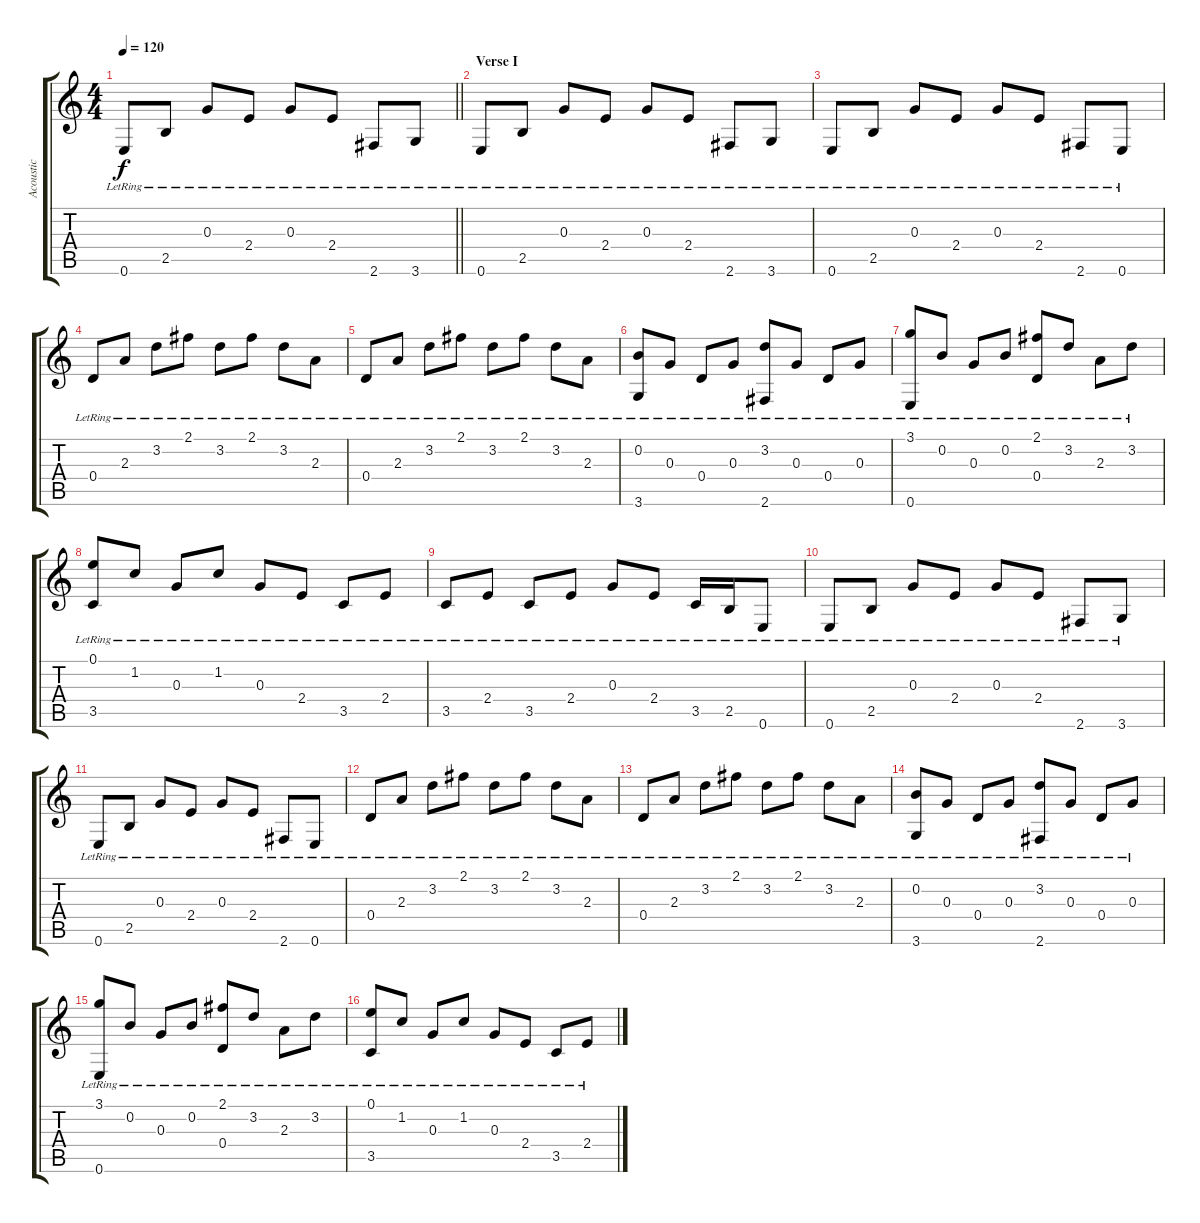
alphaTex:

\track ("Acoustic" "Acoustic") {instrument acousticguitarnylon}
\staff {score tabs}
\tuning (E4 B3 G3 D3 A2 E2) {hide}
\ts (4 4)
\tempo 120
\clef g2
\barLineRight lightlight
\ks c
0.6{lr}.8{dy f} 2.5{lr}.8 0.3{lr}.8 2.4{lr}.8 0.3{lr}.8 2.4{lr}.8 2.6{lr}.8 3.6{lr}.8 |
\section ("" "Verse I")
0.6{lr}.8 2.5{lr}.8 0.3{lr}.8 2.4{lr}.8 0.3{lr}.8 2.4{lr}.8 2.6{lr}.8 3.6{lr}.8 |
0.6{lr}.8 2.5{lr}.8 0.3{lr}.8 2.4{lr}.8 0.3{lr}.8 2.4{lr}.8 2.6{lr}.8 0.6{lr}.8 |
0.4{lr}.8 2.3{lr}.8 3.2{lr}.8 2.1{lr}.8 3.2{lr}.8 2.1{lr}.8 3.2{lr}.8 2.3{lr}.8 |
0.4{lr}.8 2.3{lr}.8 3.2{lr}.8 2.1{lr}.8 3.2{lr}.8 2.1{lr}.8 3.2{lr}.8 2.3{lr}.8 |
(0.2{lr} 3.6{lr}).8 0.3{lr}.8 0.4{lr}.8 0.3{lr}.8 (3.2{lr} 2.6{lr}).8 0.3{lr}.8 0.4{lr}.8 0.3{lr}.8 |
(3.1{lr} 0.6{lr}).8 0.2{lr}.8 0.3{lr}.8 0.2{lr}.8 (2.1{lr} 0.4{lr}).8 3.2{lr}.8 2.3{lr}.8 3.2{lr}.8 |
(0.1{lr} 3.5{lr}).8 1.2{lr}.8 0.3{lr}.8 1.2{lr}.8 0.3{lr}.8 2.4{lr}.8 3.5{lr}.8 2.4{lr}.8 |
3.5{lr}.8 2.4{lr}.8 3.5{lr}.8 2.4{lr}.8 0.3{lr}.8 2.4{lr}.8 3.5{lr}.16 2.5{lr}.16 0.6{lr}.8 |
0.6{lr}.8 2.5{lr}.8 0.3{lr}.8 2.4{lr}.8 0.3{lr}.8 2.4{lr}.8 2.6{lr}.8 3.6{lr}.8 |
0.6{lr}.8 2.5{lr}.8 0.3{lr}.8 2.4{lr}.8 0.3{lr}.8 2.4{lr}.8 2.6{lr}.8 0.6{lr}.8 |
0.4{lr}.8 2.3{lr}.8 3.2{lr}.8 2.1{lr}.8 3.2{lr}.8 2.1{lr}.8 3.2{lr}.8 2.3{lr}.8 |
0.4{lr}.8 2.3{lr}.8 3.2{lr}.8 2.1{lr}.8 3.2{lr}.8 2.1{lr}.8 3.2{lr}.8 2.3{lr}.8 |
(0.2{lr} 3.6{lr}).8 0.3{lr}.8 0.4{lr}.8 0.3{lr}.8 (3.2{lr} 2.6{lr}).8 0.3{lr}.8 0.4{lr}.8 0.3{lr}.8 |
(3.1{lr} 0.6{lr}).8 0.2{lr}.8 0.3{lr}.8 0.2{lr}.8 (2.1{lr} 0.4{lr}).8 3.2{lr}.8 2.3{lr}.8 3.2{lr}.8 |
(0.1{lr} 3.5{lr}).8 1.2{lr}.8 0.3{lr}.8 1.2{lr}.8 0.3{lr}.8 2.4{lr}.8 3.5{lr}.8 2.4{lr}.8
